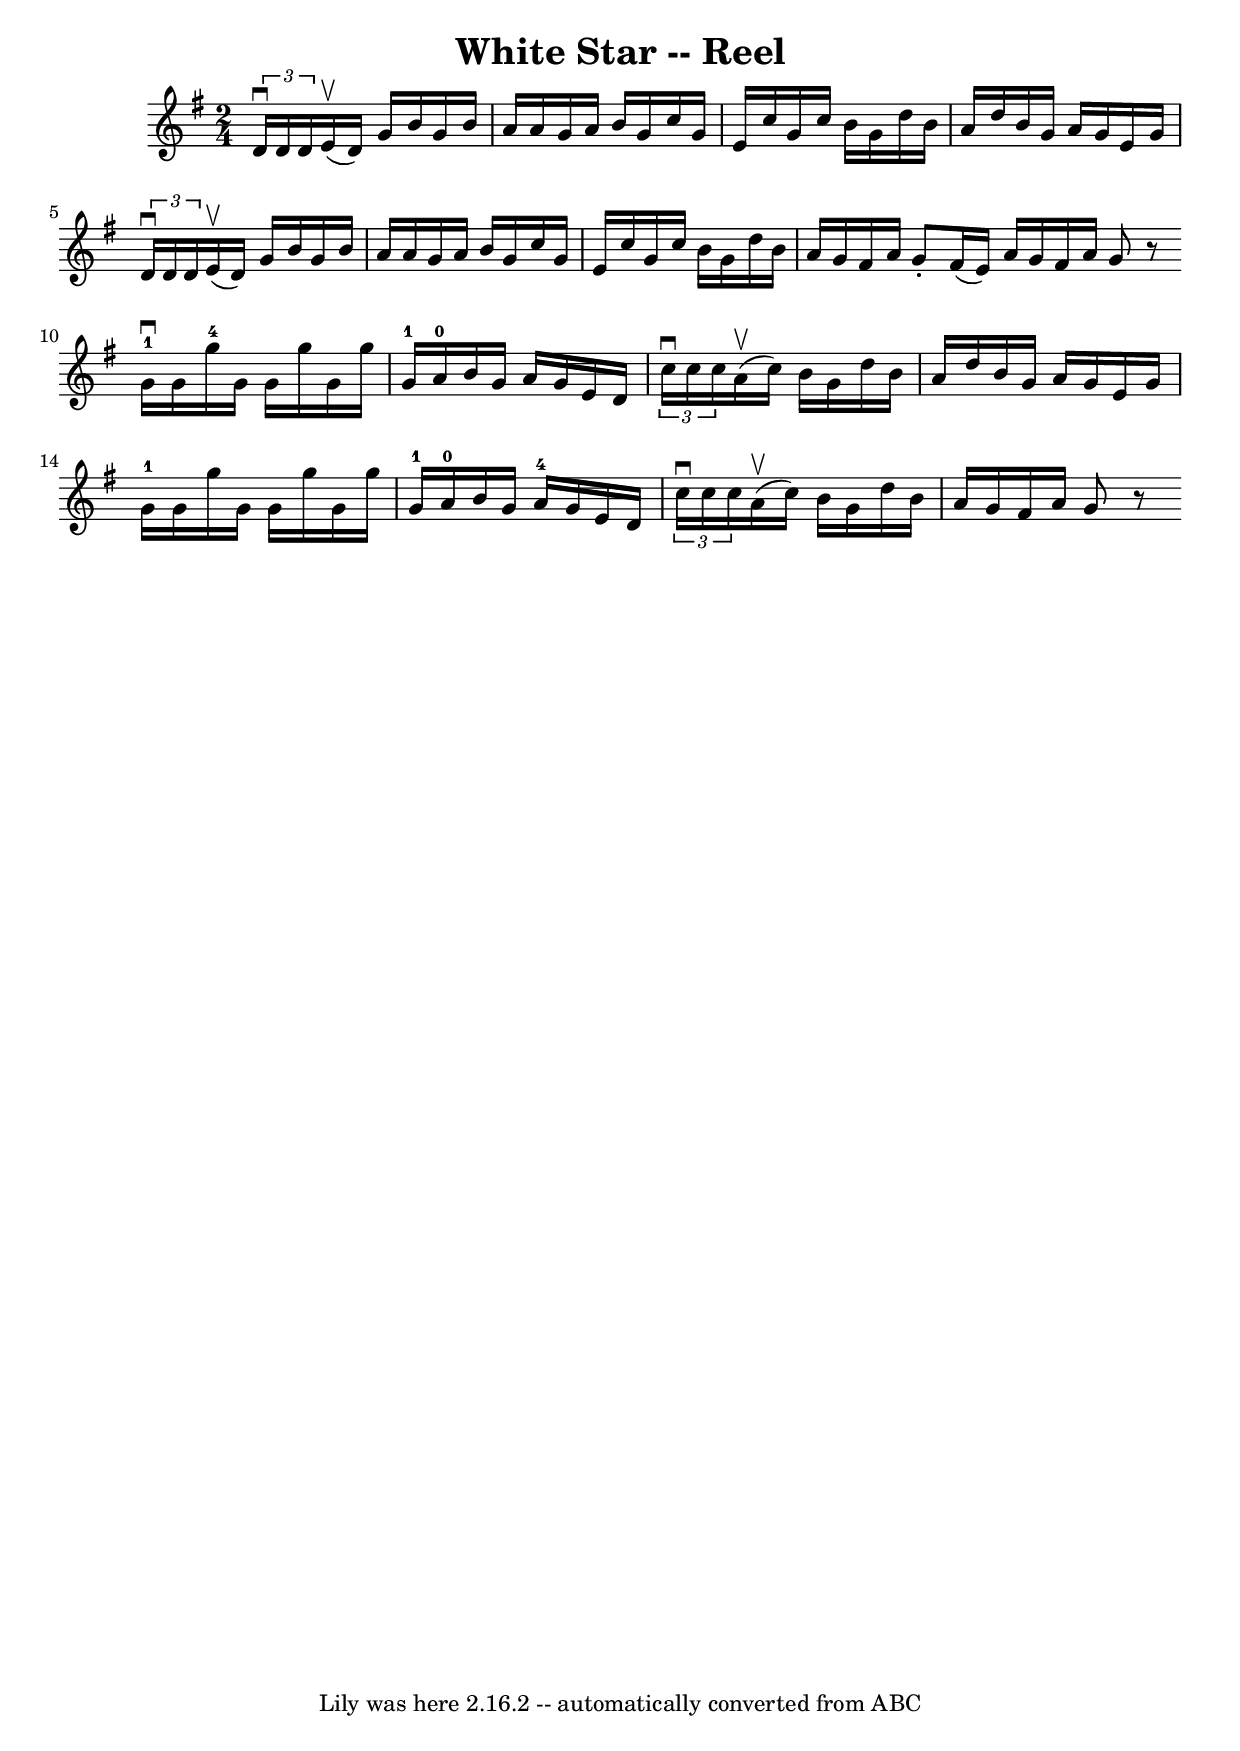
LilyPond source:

\version "2.16.2"
\include "Mammoth.ily"
\header {
  %% book = "Ryan's Mammoth Collection"
  crossRefNumber = "1"
  footnotes = "\\\\313"
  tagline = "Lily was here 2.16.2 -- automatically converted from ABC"
  title = "White Star -- Reel"

}
voicedefault =  {


  \time 2/4 
  \key g \major
  \times 2/3 { d'16^\downbow d'16 d'16  
	     }   
  e'16^\upbow(d'16) g'16 b'16 g'16 b'16    |
  a'16    
  a'16 g'16 a'16 b'16 g'16 c''16 g'16    |
  e'16    
  c''16 g'16 c''16 b'16 g'16 d''16 b'16    |
  a'16    
  d''16 b'16 g'16 a'16 g'16 e'16 g'16    |
  
  \times 2/3 { d'16^\downbow d'16 d'16  
	     } e'16^\upbow(d'16)   
  g'16 b'16 g'16 b'16    |
  a'16 a'16 g'16 a'16 b'16 
  g'16 c''16 g'16    |
  e'16 c''16 g'16 c''16    
  b'16 g'16 d''16 b'16    |
  a'16 g'16 fis'16 a'16    
  g'8-. fis'16 (e'16)   \bar ":|" a'16 g'16 fis'16 a'16    
  g'8    r8 \bar "||"     \bar "|:" g'16-1^\downbow g'16 g''16-4   
  g'16 g'16 g''16 g'16 g''16    |
  g'16-1 a'16-0   
  b'16 g'16 a'16 g'16 e'16 d'16    |
  \times 2/3 { c''16 
	      ^\downbow c''16 c''16  
	     } a'16^\upbow(c''16) b'16 g'16    
  d''16 b'16    |
  a'16 d''16 b'16 g'16 a'16 g'16    
  e'16 g'16    |
  g'16-1 g'16 g''16 g'16 g'16    
  g''16 g'16 g''16    |
  g'16-1 a'16-0 b'16 g'16     
  a'16-4 g'16 e'16 d'16    |
  \times 2/3 { c''16^\downbow  
	       c''16 c''16  
	     } a'16^\upbow(c''16) b'16 g'16 d''16 b'16  
  |
  a'16 g'16 fis'16 a'16 g'8    r8   \bar ":|"   

}

\score{
  <<

    \context Staff="default"
    {
      \voicedefault 
      
    }

  >>
  \layout {
    
  }
  \midi {
  }

}
